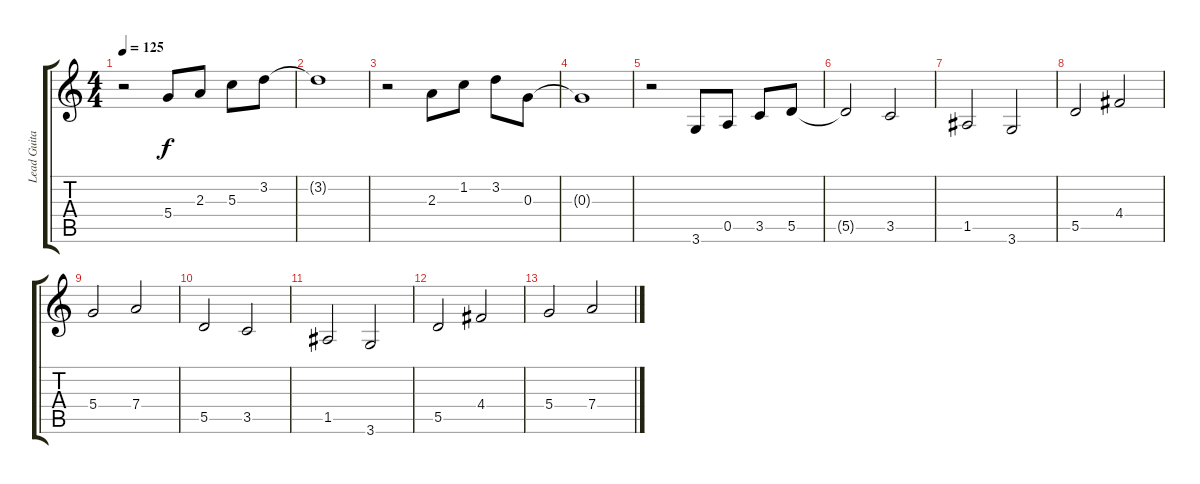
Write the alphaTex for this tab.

\track ("Lead Guitar" "Lead Guita") {instrument distortionguitar}
\staff {score tabs}
\tuning (E4 B3 G3 D3 A2 E2) {hide}
\ts (4 4)
\tempo 125
\clef g2
\ks c
r.2{dy f} 5.4.8 2.3.8 5.3.8 3.2.8 |
3.2{t}.1 |
r.2 2.3.8 1.2.8 3.2.8 0.3.8 |
0.3{t}.1 |
r.2 3.6.8 0.5.8 3.5.8 5.5.8 |
5.5{t}.2 3.5.2 |
1.5.2 3.6.2 |
5.5.2 4.4.2 |
5.4.2 7.4.2 |
5.5.2 3.5.2 |
1.5.2 3.6.2 |
5.5.2 4.4.2 |
5.4.2 7.4.2
